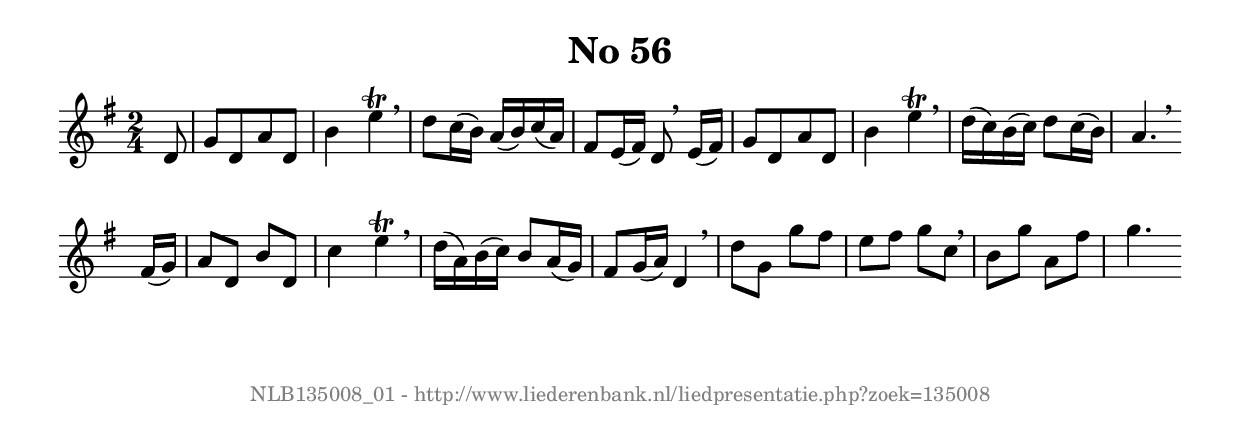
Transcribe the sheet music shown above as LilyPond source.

%
% produced by wce2krn 1.64 (7 June 2014)
%
\version"2.16"
#(append! paper-alist '(("long" . (cons (* 210 mm) (* 2000 mm)))))
#(set-default-paper-size "long")
sb = {\breathe}
mBreak = {\breathe }
bBreak = {\breathe }
x = {\once\override NoteHead #'style = #'cross }
gl=\glissando
itime={\override Staff.TimeSignature #'stencil = ##f }
ficta = {\once\set suggestAccidentals = ##t}
fine = {\once\override Score.RehearsalMark #'self-alignment-X = #1 \mark \markup {\italic{Fine}}}
dc = {\once\override Score.RehearsalMark #'self-alignment-X = #1 \mark \markup {\italic{D.C.}}}
dcf = {\once\override Score.RehearsalMark #'self-alignment-X = #1 \mark \markup {\italic{D.C. al Fine}}}
dcc = {\once\override Score.RehearsalMark #'self-alignment-X = #1 \mark \markup {\italic{D.C. al Coda}}}
ds = {\once\override Score.RehearsalMark #'self-alignment-X = #1 \mark \markup {\italic{D.S.}}}
dsf = {\once\override Score.RehearsalMark #'self-alignment-X = #1 \mark \markup {\italic{D.S. al Fine}}}
dsc = {\once\override Score.RehearsalMark #'self-alignment-X = #1 \mark \markup {\italic{D.S. al Coda}}}
pv = {\set Score.repeatCommands = #'((volta "1"))}
sv = {\set Score.repeatCommands = #'((volta "2"))}
tv = {\set Score.repeatCommands = #'((volta "3"))}
qv = {\set Score.repeatCommands = #'((volta "4"))}
xv = {\set Score.repeatCommands = #'((volta #f))}
\header{ tagline = ""
title = "No 56"
}
\score {{
\key g \major
\relative g'
{
\set melismaBusyProperties = #'()
\partial 32*4
\time 2/4
\tempo 4=120
\override Score.MetronomeMark #'transparent = ##t
\override Score.RehearsalMark #'break-visibility = #(vector #t #t #f)
d8 g[ d a' d,] b'4 e^\trill \sb d8 c16( b) a( b) c( a) fis8 e16( fis) d8 \mBreak
e16( fis) g8[ d a' d,] b'4 e^\trill \sb d16( c) b( c) d8 c16( b) a4. \bar ":|:" \bBreak
fis16( g) a8 d, b' d, c'4 e^\trill \sb d16( a) b( c) b8 a16( g) fis8 g16( a) d,4 \mBreak \bar "|"
d'8 g, g' fis e fis g c, \sb b g' a, fis' g4. \bar ":|"
 }}
 \midi { }
 \layout {
            indent = 0.0\cm
}
}
\markup { \vspace #0 } \markup { \with-color #grey \fill-line { \center-column { \smaller "NLB135008_01 - http://www.liederenbank.nl/liedpresentatie.php?zoek=135008" } } }
